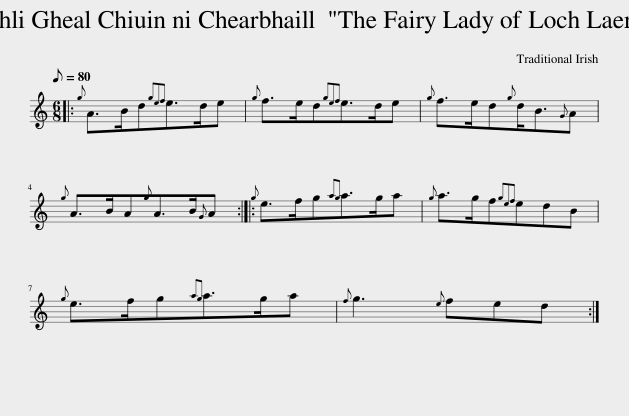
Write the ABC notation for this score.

X:1
L:1/8
Q:1/8=80
M:6/8
I:linebreak $
K:C
V:1 treble
V:1
|:{g} A>Bd{gef}e>de |{g} f>ed{gef}e>de |{g} f>ed{g}d<B{G}A |${g} A>BA{g}A>B{G}A ::{g} e>fg{ag}a>ga | %5
{g} a>gf{gef}edB |${g} e>fg{ag}a>ga |{f} g3{e} fed :| %8
